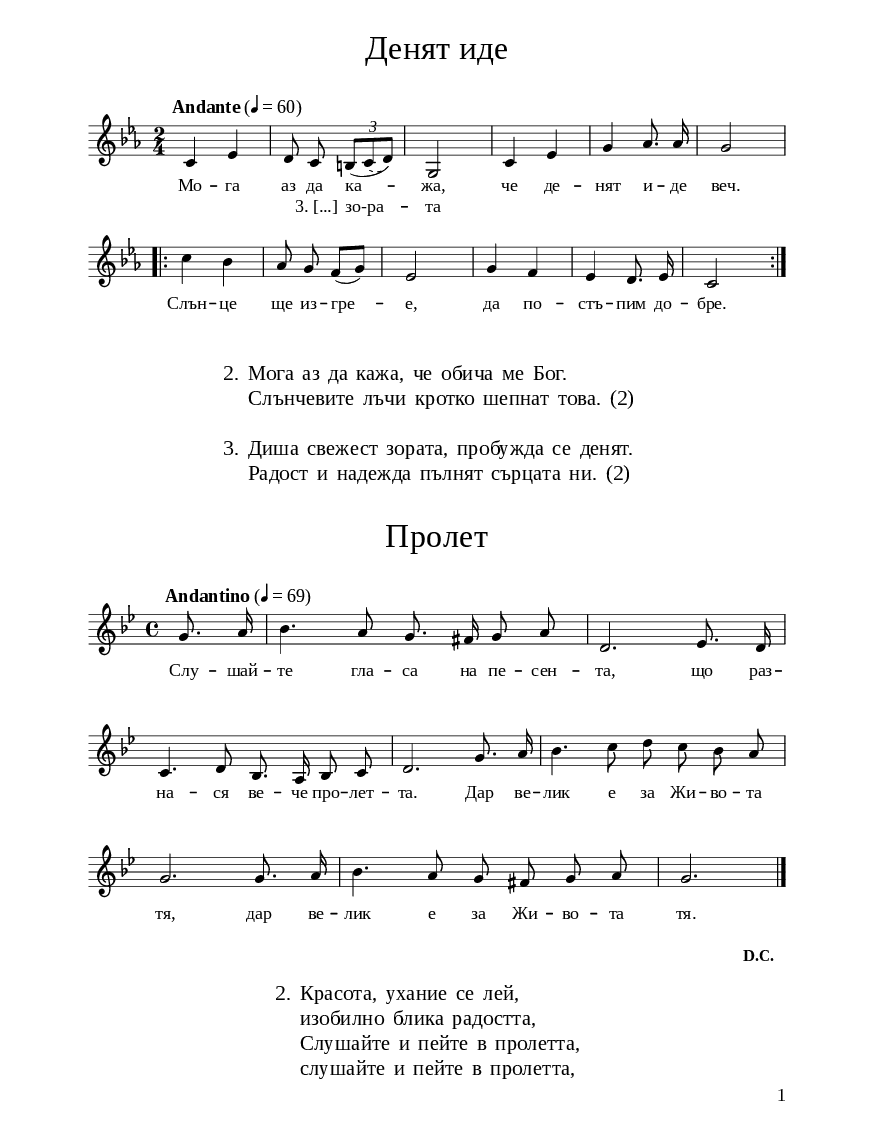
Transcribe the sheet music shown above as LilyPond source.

\version "2.24.2"

% include paper part and global functions
\include "include/globals.ily"

\bookpart {
  \label #'ref118_1
  \tocItem \markup "Денят иде"
  \include "include/bookpart-paper.ily"
  \score {
    \include "include/score-layout.ily"

    \new Voice \absolute {
      \clef treble
      \key c \minor
      \time 2/4
      \tempoFunc "Andante" 4 "60"
      \autoBeamOff

      c'4 es'4 | d'8  c'8  \tuplet 3/2 { b8\=1([ \slurDashed c'8\=2(d'8\=2)\=1)] } \slurSolid | g2 | c'4 es'4 | g'4 as'8. as'16 | g'2 | \break

      \bar ".|:-|"    c''4 bes' | as'8 g'8 f' [(g') ] | es'2 | g'4 f' | es'4 d'8. es'16| c'2 \bar ":|." \break
    }

    \addlyrics {
      Мо -- га аз да ка -- жа, че де -- нят и -- де веч.

      Слън -- це ще из -- гре -- е, да по -- стъ -- пим до -- бре.
    }

    \addlyrics {
      " " " " " " " 3. [...]" зо-ра -- та
    }

    \header {
      title = \titleFunc "Денят иде" " Denjat ide"
    }

    \midi{}

  } % score


  \markup \fontsize #bgCoupletFontSize {
    \hspace #13
    \override #`(baseline-skip . ,bgCoupletBaselineSkip)
    \column {

      \line {  2. Мога аз да кажа, че обича ме Бог.}

      \line {   "   " Слънчевите лъчи кротко шепнат това. (2)}
      \line { " "}

      \line {   3.  Диша свежест зората, пробужда се денят.}

      \line {   "   " Радост и надежда пълнят сърцата ни. (2) }

    }
  } % markup

  \markup \empty-two

  \label #'ref118_2
  \tocItem \markup "Пролет"
  \include "include/bookpart-paper.ily"
  \score {
    \include "include/score-layout.ily"

    \new Voice \absolute{
      \clef treble
      \key g \minor
      \time 4/4
      \tempoFunc "Andantino" 4 "69"
      \autoBeamOff
      \partial 4
      g'8. a'16 | bes'4. a'8 g'8. fis'16 g'8 a'8 | d'2. es'8. d'16 | \break

      c'4. d'8 bes8. a16 bes8 c'8  d'2. g'8. a'16 | bes'4. c''8 d''8 c''8 bes'8 a'8 |\break |

      g'2. g'8. a'16 | bes'4. a'8 g'8 fis'8 g'8 a'8 | g'2. \bar "|."
    }

    \addlyrics {
      Слу  --  шай  --
      те   гла  --  са   на   пе  --  сен  --  та,   що   раз  --  на  --
      ся   ве  --  че   про  --  лет  --  та.   Дар   ве  --  лик   е
      за   Жи  --  во  --  та   тя,   дар   ве  --  лик   е   за   Жи  --
      во  -- та тя.
    }

    \header {
      title = \titleFunc "Пролет" "Prolet"
    }

    \midi{}

  } % score

  \markup \dc-one "D.C."

  \markup \fontsize #bgCoupletFontSize {
    \hspace #18
    \override #`(baseline-skip . ,bgCoupletBaselineSkip)
    \column {
      \line { 2. Красота, ухание се лей,  }
      \line {   "   "  изобилно блика радостта,}
      \line {   "   " Слушайте и пейте в пролетта, }
      \line {   "   " слушайте и пейте в пролетта, }
    }

  } % markup


} % bookpart

